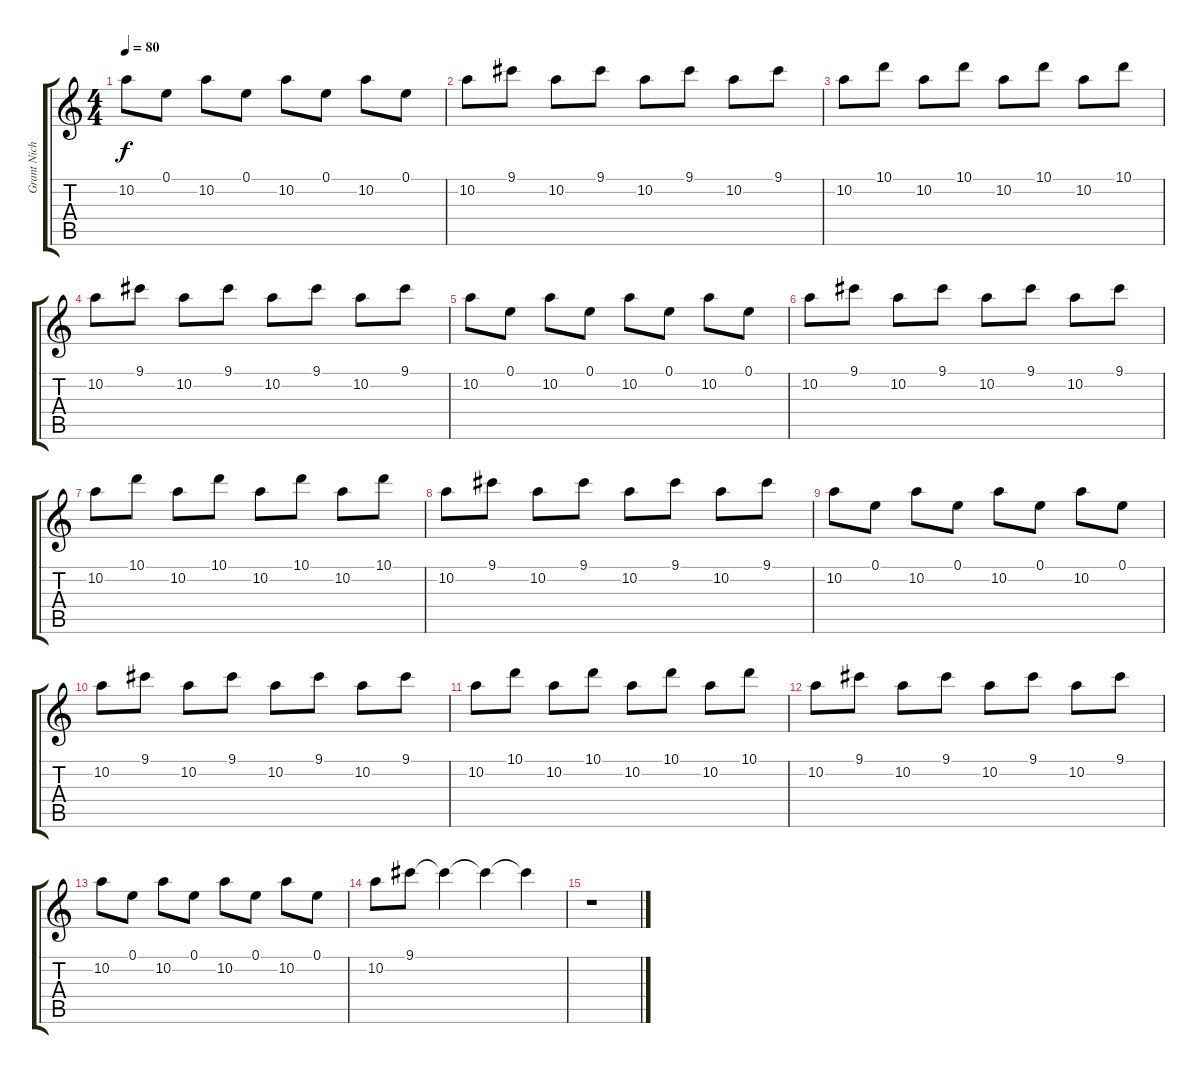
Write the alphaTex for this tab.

\track ("Grant Nicholas (Lead Guitar)" "Grant Nich") {instrument acousticguitarnylon}
\staff {score tabs}
\tuning (E4 B3 G3 D3 A2 E2) {hide}
\ts (4 4)
\tempo 80
\clef g2
\ks c
10.2.8{dy f} 0.1.8 10.2.8 0.1.8 10.2.8 0.1.8 10.2.8 0.1.8 |
10.2.8 9.1.8 10.2.8 9.1.8 10.2.8 9.1.8 10.2.8 9.1.8 |
10.2.8 10.1.8 10.2.8 10.1.8 10.2.8 10.1.8 10.2.8 10.1.8 |
10.2.8 9.1.8 10.2.8 9.1.8 10.2.8 9.1.8 10.2.8 9.1.8 |
10.2.8 0.1.8 10.2.8 0.1.8 10.2.8 0.1.8 10.2.8 0.1.8 |
10.2.8 9.1.8 10.2.8 9.1.8 10.2.8 9.1.8 10.2.8 9.1.8 |
10.2.8 10.1.8 10.2.8 10.1.8 10.2.8 10.1.8 10.2.8 10.1.8 |
10.2.8 9.1.8 10.2.8 9.1.8 10.2.8 9.1.8 10.2.8 9.1.8 |
10.2.8 0.1.8 10.2.8 0.1.8 10.2.8 0.1.8 10.2.8 0.1.8 |
10.2.8 9.1.8 10.2.8 9.1.8 10.2.8 9.1.8 10.2.8 9.1.8 |
10.2.8 10.1.8 10.2.8 10.1.8 10.2.8 10.1.8 10.2.8 10.1.8 |
10.2.8 9.1.8 10.2.8 9.1.8 10.2.8 9.1.8 10.2.8 9.1.8 |
10.2.8 0.1.8 10.2.8 0.1.8 10.2.8 0.1.8 10.2.8 0.1.8 |
10.2.8 9.1.8 9.1{t}.4 9.1{t}.4 9.1{t}.4 |
r.1
